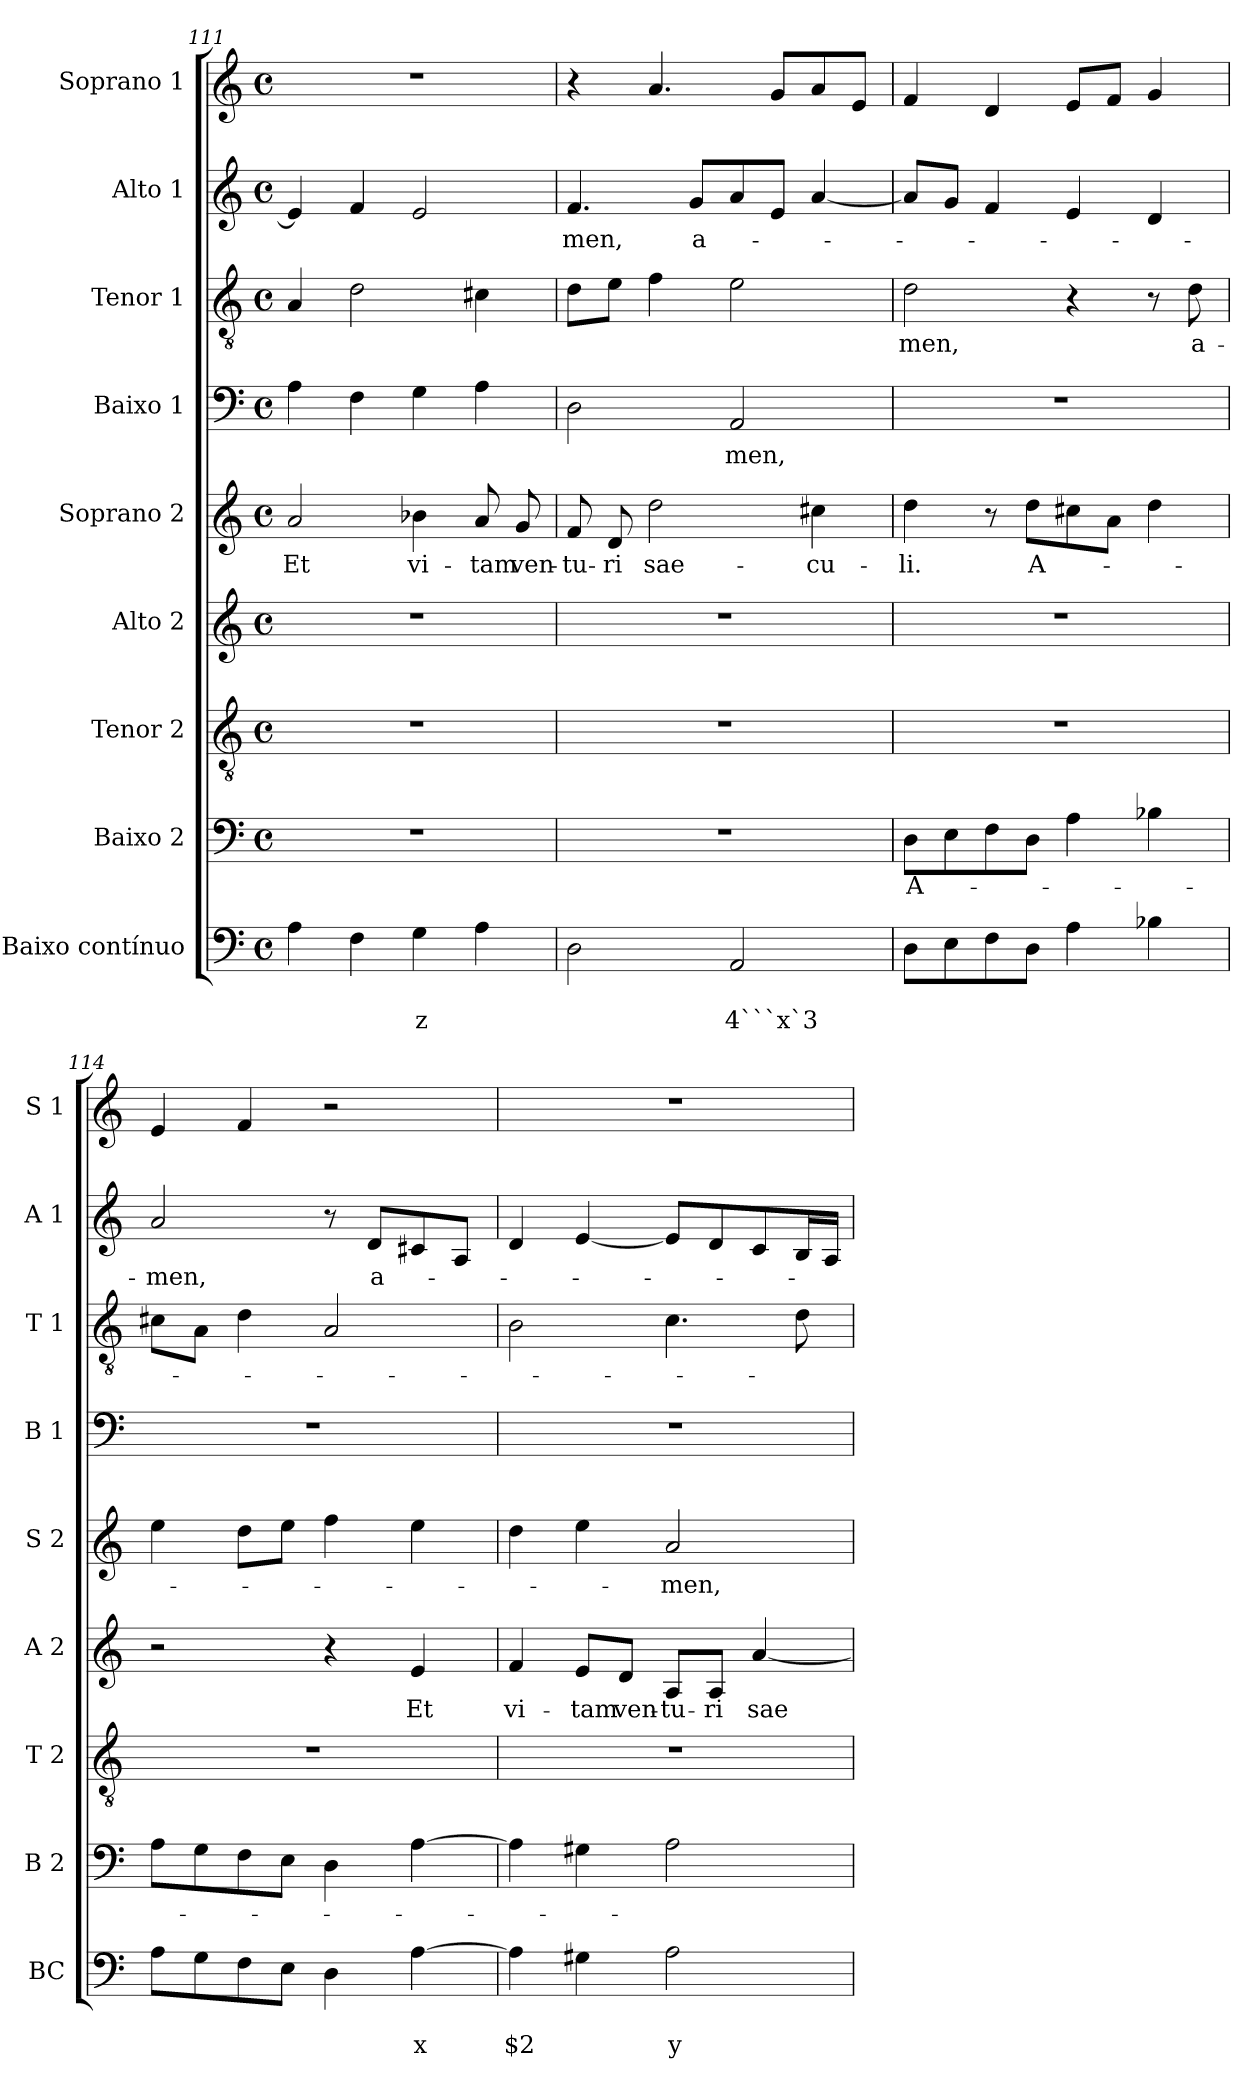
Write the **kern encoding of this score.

**kern	**text	**text	**kern	**text	**kern	**kern	**text	**kern	**text	**kern	**text	**kern	**text	**kern	**text	**kern
*part9	*part9	*part9	*part8	*part8	*part7	*part6	*part6	*part5	*part5	*part4	*part4	*part3	*part3	*part2	*part2	*part1
*staff9	*staff9	*staff9	*staff8	*staff8	*staff7	*staff6	*staff6	*staff5	*staff5	*staff4	*staff4	*staff3	*staff3	*staff2	*staff2	*staff1
*I"Baixo contínuo	*	*	*I"Baixo 2	*	*I"Tenor 2	*I"Alto 2	*	*I"Soprano 2	*	*I"Baixo 1	*	*I"Tenor 1	*	*I"Alto 1	*	*I"Soprano 1
*I'BC	*	*	*I'B 2	*	*I'T 2	*I'A 2	*	*I'S 2	*	*I'B 1	*	*I'T 1	*	*I'A 1	*	*I'S 1
*clefF4	*	*	*clefF4	*	*clefGv2	*clefG2	*	*clefG2	*	*clefF4	*	*clefGv2	*	*clefG2	*	*clefG2
*k[]	*	*	*k[]	*	*k[]	*k[]	*	*k[]	*	*k[]	*	*k[]	*	*k[]	*	*k[]
*C:	*	*	*C:	*	*C:	*C:	*	*C:	*	*C:	*	*C:	*	*C:	*	*C:
*M4/4	*	*	*M4/4	*	*M4/4	*M4/4	*	*M4/4	*	*M4/4	*	*M4/4	*	*M4/4	*	*M4/4
*met(c)	*	*	*met(c)	*	*met(c)	*met(c)	*	*met(c)	*	*met(c)	*	*met(c)	*	*met(c)	*	*met(c)
=111	=111	=111	=111	=111	=111	=111	=111	=111	=111	=111	=111	=111	=111	=111	=111	=111
!	!	!	!	!	!	!	!	!	!LO:LY:b	!	!	!	!	!	!	!
4A\	.	.	1r	.	1r	1r	.	2a/	Et	4A\	.	4A/	.	4e/]	.	1r
4F\	.	.	.	.	.	.	.	.	.	4F\	.	2d\	.	4f/	.	.
!	!	!LO:LY:b	!	!	!	!	!	!	!LO:LY:b	!	!	!	!	!	!	!
4G\	.	z	.	.	.	.	.	4b-X\	vi-	4G\	.	.	.	2e/	.	.
!	!	!	!	!	!	!	!	!	!LO:LY:b	!	!	!	!	!	!	!
4A\	.	.	.	.	.	.	.	8a/	-tam	4A\	.	4c#X\	.	.	.	.
!	!	!	!	!	!	!	!	!	!LO:LY:b	!	!	!	!	!	!	!
.	.	.	.	.	.	.	.	8g/	ven-	.	.	.	.	.	.	.
=112	=112	=112	=112	=112	=112	=112	=112	=112	=112	=112	=112	=112	=112	=112	=112	=112
!	!	!	!	!	!	!	!	!	!LO:LY:b	!	!	!	!	!	!LO:LY:b	!
2D\	.	.	1r	.	1r	1r	.	8f/	-tu-	2D\	.	8d\L	.	4.f/	-men,	4r
!	!	!	!	!	!	!	!	!	!LO:LY:b	!	!	!	!	!	!	!
.	.	.	.	.	.	.	.	8d/	-ri	.	.	8e\J	.	.	.	.
!	!	!	!	!	!	!	!	!	!LO:LY:b	!	!	!	!	!	!	!
.	.	.	.	.	.	.	.	2dd\	sae-	.	.	4f\	.	.	.	4.a/
!	!	!	!	!	!	!	!	!	!	!	!	!	!	!	!LO:LY:b	!
.	.	.	.	.	.	.	.	.	.	.	.	.	.	8g/L	a-	.
!	!	!LO:LY:b	!	!	!	!	!	!	!	!	!LO:LY:b	!	!	!	!	!
2AA/	.	4```x`3	.	.	.	.	.	.	.	2AA/	-men,	2e\	.	8a/	.	.
.	.	.	.	.	.	.	.	.	.	.	.	.	.	8e/J	.	8g/L
!	!	!	!	!	!	!	!	!	!LO:LY:b	!	!	!	!	!	!	!
.	.	.	.	.	.	.	.	4cc#X\	-cu-	.	.	.	.	[4a/	.	8a/
.	.	.	.	.	.	.	.	.	.	.	.	.	.	.	.	8e/J
=113	=113	=113	=113	=113	=113	=113	=113	=113	=113	=113	=113	=113	=113	=113	=113	=113
!	!	!	!	!LO:LY:b	!	!	!	!	!LO:LY:b	!	!	!	!LO:LY:b	!	!	!
8D\L	.	.	8D\L	A-	1r	1r	.	4dd\	-li.	1r	.	2d\	-men,	8a/L]	.	4f/
8E\	.	.	8E\	.	.	.	.	.	.	.	.	.	.	8g/J	.	.
8F\	.	.	8F\	.	.	.	.	8r	.	.	.	.	.	4f/	.	4d/
!	!	!	!	!	!	!	!	!	!LO:LY:b	!	!	!	!	!	!	!
8D\J	.	.	8D\J	.	.	.	.	8dd\L	A-	.	.	.	.	.	.	.
4A\	.	.	4A\	.	.	.	.	8cc#X\	.	.	.	4r	.	4e/	.	8e/L
.	.	.	.	.	.	.	.	8a\J	.	.	.	.	.	.	.	8f/J
4B-X\	.	.	4B-X\	.	.	.	.	4dd\	.	.	.	8r	.	4d/	.	4g/
!	!	!	!	!	!	!	!	!	!	!	!	!	!LO:LY:b	!	!	!
.	.	.	.	.	.	.	.	.	.	.	.	8d\	a-	.	.	.
!!LO:PB:g=z
=114	=114	=114	=114	=114	=114	=114	=114	=114	=114	=114	=114	=114	=114	=114	=114	=114
!	!	!	!	!	!	!	!	!	!	!	!	!	!	!	!LO:LY:b	!
8A\L	.	.	8A\L	.	1r	2r	.	4ee\	.	1r	.	8c#X\L	.	2a/	-men,	4e/
8G\	.	.	8G\	.	.	.	.	.	.	.	.	8A\J	.	.	.	.
8F\	.	.	8F\	.	.	.	.	8dd\L	.	.	.	4d\	.	.	.	4f/
8E\J	.	.	8E\J	.	.	.	.	8ee\J	.	.	.	.	.	.	.	.
4D\	.	.	4D\	.	.	4r	.	4ff\	.	.	.	2A/	.	8r	.	2r
!	!	!	!	!	!	!	!	!	!	!	!	!	!	!	!LO:LY:b	!
.	.	.	.	.	.	.	.	.	.	.	.	.	.	8d/L	a-	.
!	!	!LO:LY:b	!	!	!	!	!LO:LY:b	!	!	!	!	!	!	!	!	!
[4A\	.	x	[4A\	.	.	4e/	Et	4ee\	.	.	.	.	.	8c#X/	.	.
.	.	.	.	.	.	.	.	.	.	.	.	.	.	8A/J	.	.
=115	=115	=115	=115	=115	=115	=115	=115	=115	=115	=115	=115	=115	=115	=115	=115	=115
!	!	!LO:LY:b	!	!	!	!	!LO:LY:b	!	!	!	!	!	!	!	!	!
4A\]	.	$2	4A\]	.	1r	4f/	vi-	4dd\	.	1r	.	2B\	.	4d/	.	1r
!	!	!	!	!	!	!	!LO:LY:b	!	!	!	!	!	!	!	!	!
4G#X\	.	.	4G#X\	.	.	8e/L	-tam	4ee\	.	.	.	.	.	[4e/	.	.
!	!	!	!	!	!	!	!LO:LY:b	!	!	!	!	!	!	!	!	!
.	.	.	.	.	.	8d/J	ven-	.	.	.	.	.	.	.	.	.
!	!	!LO:LY:b	!	!	!	!	!LO:LY:b	!	!LO:LY:b	!	!	!	!	!	!	!
2A\	.	y	2A\	.	.	8A/L	-tu-	2a/	-men,	.	.	4.c\	.	8e/L]	.	.
!	!	!	!	!	!	!	!LO:LY:b	!	!	!	!	!	!	!	!	!
.	.	.	.	.	.	8A/J	-ri	.	.	.	.	.	.	8d/	.	.
!	!	!	!	!	!	!	!LO:LY:b	!	!	!	!	!	!	!	!	!
.	.	.	.	.	.	[4a/	sae-	.	.	.	.	.	.	8c/	.	.
.	.	.	.	.	.	.	.	.	.	.	.	8d\	.	16B/L	.	.
.	.	.	.	.	.	.	.	.	.	.	.	.	.	16A/JJ	.	.
=	=	=	=	=	=	=	=	=	=	=	=	=	=	=	=	=
*-	*-	*-	*-	*-	*-	*-	*-	*-	*-	*-	*-	*-	*-	*-	*-	*-
